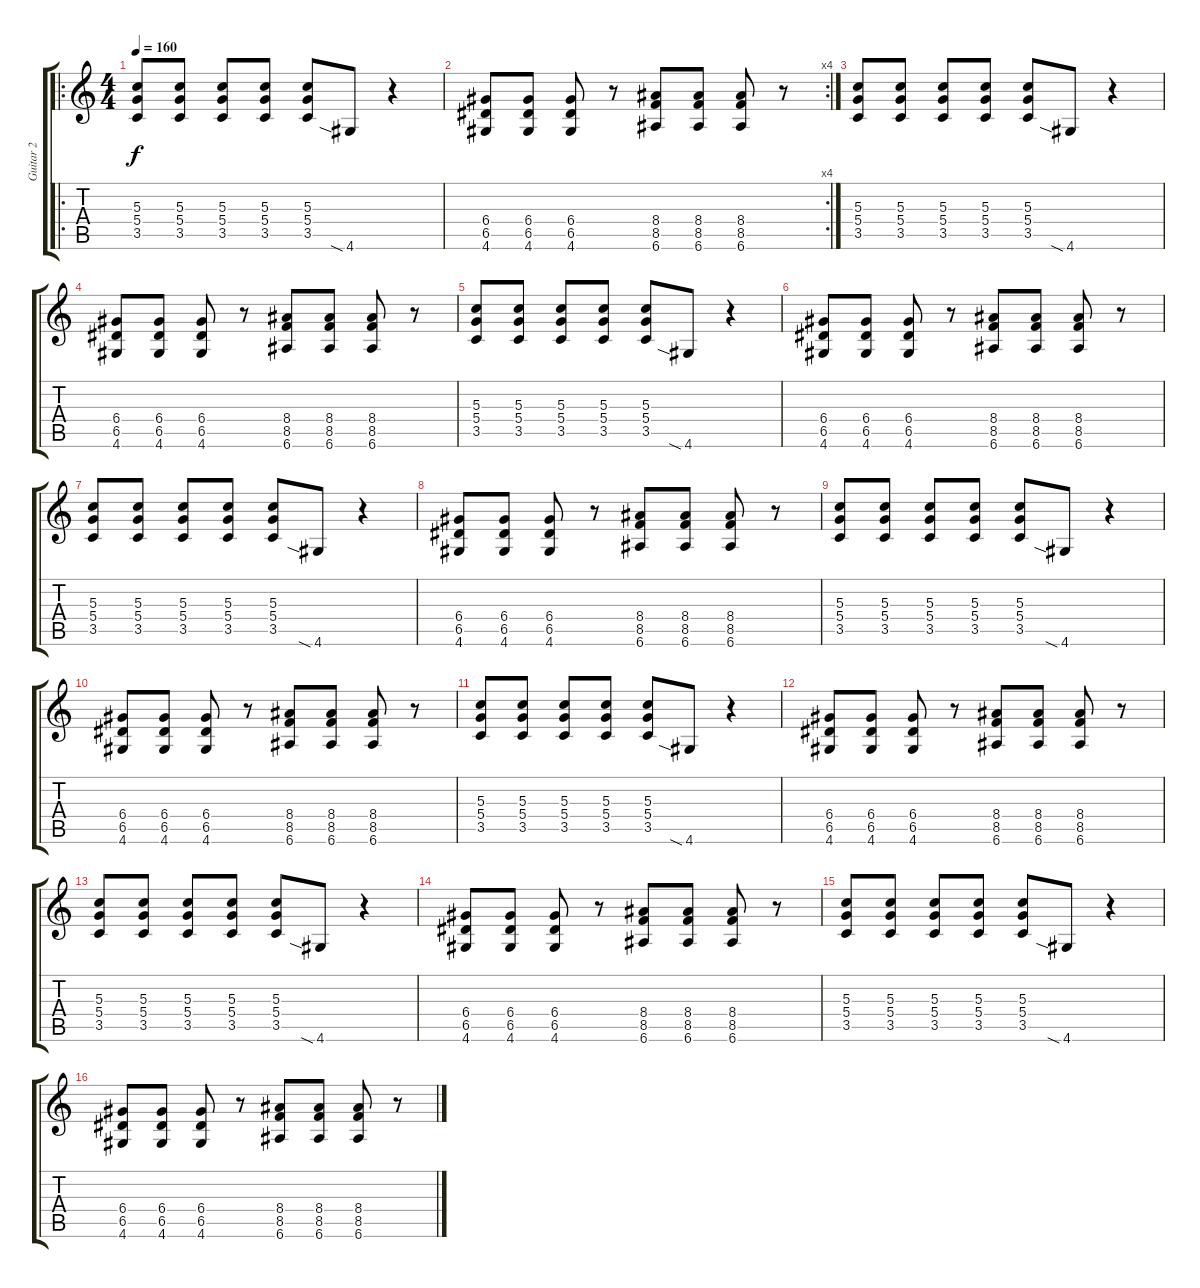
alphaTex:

\track ("Guitar 2" "Guitar 2") {instrument overdrivenguitar}
\staff {score tabs}
\tuning (E4 B3 G3 D3 A2 E2) {hide}
\ro
\ts (4 4)
\tempo 160
\clef g2
\ks c
(5.3 5.4 3.5).8{dy f} (5.3 5.4 3.5).8 (5.3 5.4 3.5).8 (5.3 5.4 3.5).8 (5.3 5.4 3.5).8 4.6{sia}.8 r.4 |
\rc 4
(6.4 6.5 4.6).8 (6.4 6.5 4.6).8 (6.4 6.5 4.6).8 r.8 (8.4 8.5 6.6).8 (8.4 8.5 6.6).8 (8.4 8.5 6.6).8 r.8 |
(5.3 5.4 3.5).8 (5.3 5.4 3.5).8 (5.3 5.4 3.5).8 (5.3 5.4 3.5).8 (5.3 5.4 3.5).8 4.6{sia}.8 r.4 |
(6.4 6.5 4.6).8 (6.4 6.5 4.6).8 (6.4 6.5 4.6).8 r.8 (8.4 8.5 6.6).8 (8.4 8.5 6.6).8 (8.4 8.5 6.6).8 r.8 |
(5.3 5.4 3.5).8 (5.3 5.4 3.5).8 (5.3 5.4 3.5).8 (5.3 5.4 3.5).8 (5.3 5.4 3.5).8 4.6{sia}.8 r.4 |
(6.4 6.5 4.6).8 (6.4 6.5 4.6).8 (6.4 6.5 4.6).8 r.8 (8.4 8.5 6.6).8 (8.4 8.5 6.6).8 (8.4 8.5 6.6).8 r.8 |
(5.3 5.4 3.5).8 (5.3 5.4 3.5).8 (5.3 5.4 3.5).8 (5.3 5.4 3.5).8 (5.3 5.4 3.5).8 4.6{sia}.8 r.4 |
(6.4 6.5 4.6).8 (6.4 6.5 4.6).8 (6.4 6.5 4.6).8 r.8 (8.4 8.5 6.6).8 (8.4 8.5 6.6).8 (8.4 8.5 6.6).8 r.8 |
(5.3 5.4 3.5).8 (5.3 5.4 3.5).8 (5.3 5.4 3.5).8 (5.3 5.4 3.5).8 (5.3 5.4 3.5).8 4.6{sia}.8 r.4 |
(6.4 6.5 4.6).8 (6.4 6.5 4.6).8 (6.4 6.5 4.6).8 r.8 (8.4 8.5 6.6).8 (8.4 8.5 6.6).8 (8.4 8.5 6.6).8 r.8 |
(5.3 5.4 3.5).8 (5.3 5.4 3.5).8 (5.3 5.4 3.5).8 (5.3 5.4 3.5).8 (5.3 5.4 3.5).8 4.6{sia}.8 r.4 |
(6.4 6.5 4.6).8 (6.4 6.5 4.6).8 (6.4 6.5 4.6).8 r.8 (8.4 8.5 6.6).8 (8.4 8.5 6.6).8 (8.4 8.5 6.6).8 r.8 |
(5.3 5.4 3.5).8 (5.3 5.4 3.5).8 (5.3 5.4 3.5).8 (5.3 5.4 3.5).8 (5.3 5.4 3.5).8 4.6{sia}.8 r.4 |
(6.4 6.5 4.6).8 (6.4 6.5 4.6).8 (6.4 6.5 4.6).8 r.8 (8.4 8.5 6.6).8 (8.4 8.5 6.6).8 (8.4 8.5 6.6).8 r.8 |
(5.3 5.4 3.5).8 (5.3 5.4 3.5).8 (5.3 5.4 3.5).8 (5.3 5.4 3.5).8 (5.3 5.4 3.5).8 4.6{sia}.8 r.4 |
(6.4 6.5 4.6).8 (6.4 6.5 4.6).8 (6.4 6.5 4.6).8 r.8 (8.4 8.5 6.6).8 (8.4 8.5 6.6).8 (8.4 8.5 6.6).8 r.8
